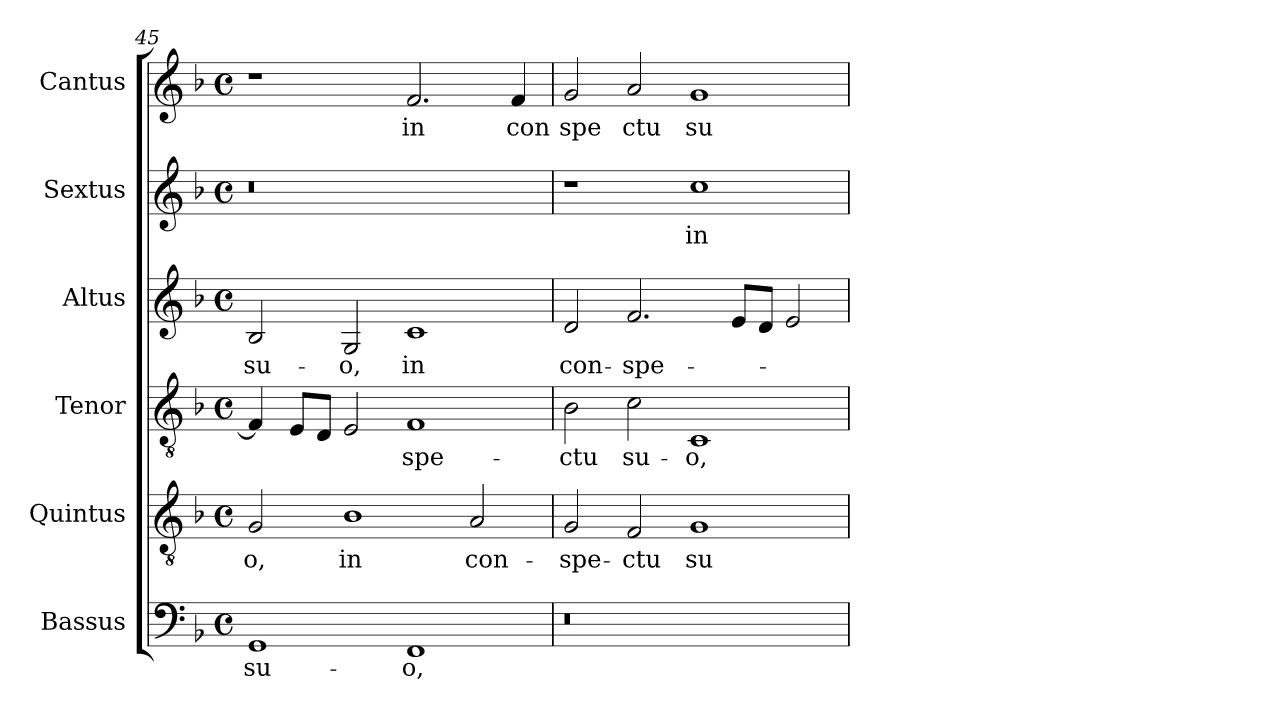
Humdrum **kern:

**kern	**text	**kern	**text	**kern	**text	**kern	**text	**kern	**text	**kern	**text
*part6	*part6	*part5	*part5	*part4	*part4	*part3	*part3	*part2	*part2	*part1	*part1
*staff6	*staff6	*staff5	*staff5	*staff4	*staff4	*staff3	*staff3	*staff2	*staff2	*staff1	*staff1
*I"Bassus	*	*I"Quintus	*	*I"Tenor	*	*I"Altus	*	*I"Sextus	*	*I"Cantus	*
*clefF4	*	*clefGv2	*	*clefGv2	*	*clefG2	*	*clefG2	*	*clefG2	*
*k[b-]	*	*k[b-]	*	*k[b-]	*	*k[b-]	*	*k[b-]	*	*k[b-]	*
*F:	*	*F:	*	*F:	*	*F:	*	*F:	*	*F:	*
*M4/4	*	*M4/4	*	*M4/4	*	*M4/4	*	*M4/4	*	*M4/4	*
*met(c)	*	*met(c)	*	*met(c)	*	*met(c)	*	*met(c)	*	*met(c)	*
=45	=45	=45	=45	=45	=45	=45	=45	=45	=45	=45	=45
!	!LO:LY:b:cj	!	!LO:LY:b:cj	!	!	!	!LO:LY:b:cj	!	!	!	!
1GG	su-	2G/	-o,	4F/]	.	2B-/	su-	0r	.	1r	.
.	.	.	.	8E/L	.	.	.	.	.	.	.
.	.	.	.	8D/J	.	.	.	.	.	.	.
!	!	!	!LO:LY:b:cj	!	!	!	!LO:LY:b:cj	!	!	!	!
.	.	1B-	in	2E/	.	2G/	-o,	.	.	.	.
!	!LO:LY:b:cj	!	!	!	!LO:LY:b:cj	!	!LO:LY:b:cj	!	!	!	!LO:LY:b:cj
1FF	-o,	.	.	1F	-spe-	1c	in	.	.	2.f/	in
!	!	!	!LO:LY:b:cj	!	!	!	!	!	!	!	!
.	.	2A/	con-	.	.	.	.	.	.	.	.
!	!	!	!	!	!	!	!	!	!	!	!LO:LY:b:cj
.	.	.	.	.	.	.	.	.	.	4f/	con
=46	=46	=46	=46	=46	=46	=46	=46	=46	=46	=46	=46
!	!	!	!LO:LY:b:cj	!	!LO:LY:b:cj	!	!LO:LY:b:cj	!	!	!	!LO:LY:b:cj
0r	.	2G/	-spe-	2B-\	-ctu	2d/	con-	1r	.	2g/	spe
!	!	!	!LO:LY:b:cj	!	!LO:LY:b:cj	!	!LO:LY:b	!	!	!	!LO:LY:b:cj
.	.	2F/	-ctu	2c\	su-	2.f/	-spe-	.	.	2a/	ctu
!	!	!	!LO:LY:b:cj	!	!LO:LY:b:cj	!	!	!	!LO:LY:b:cj	!	!LO:LY:b:cj
.	.	1G	su-	1C	-o,	.	.	1cc	in	1g	su
.	.	.	.	.	.	8e/L	.	.	.	.	.
.	.	.	.	.	.	8d/J	.	.	.	.	.
.	.	.	.	.	.	2e/	.	.	.	.	.
=	=	=	=	=	=	=	=	=	=	=	=
*-	*-	*-	*-	*-	*-	*-	*-	*-	*-	*-	*-
